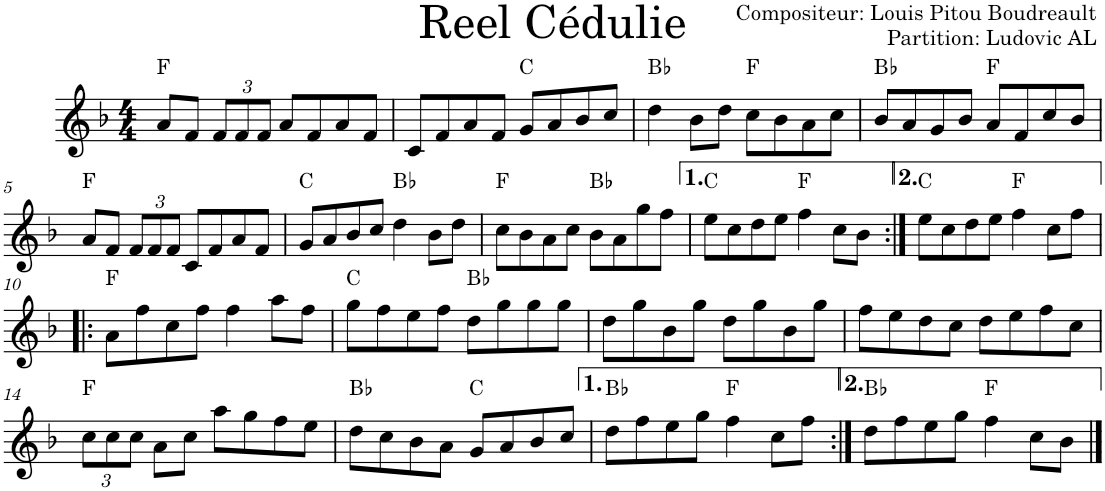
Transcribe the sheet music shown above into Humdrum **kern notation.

**kern	**harte
*part1	*part1
*staff1	*
*I"Violon	*
*I'Vln.	*
*clefG2	*
*k[b-]	*
*M4/4	*
=1	=1
8a/L	F:maj
8f/J	.
*Xbrackettup	*
12f/L	.
12f/	.
12f/J	.
8a/L	.
8f/	.
8a/	.
8f/J	.
=2	=2
8c/L	.
8f/	.
8a/	.
8f/J	.
8g/L	C:maj
8a/	.
8b-/	.
8cc/J	.
=3	=3
4dd\	Bb:maj
8b-\L	.
8dd\J	.
8cc\L	F:maj
8b-\	.
8a\	.
8cc\J	.
=4	=4
8b-/L	Bb:maj
8a/	.
8g/	.
8b-/J	.
8a/L	F:maj
8f/	.
8cc/	.
8b-/J	.
!!LO:LB:g=z
=5	=5
8a/L	F:maj
8f/J	.
12f/L	.
12f/	.
12f/J	.
8c/L	.
8f/	.
8a/	.
8f/J	.
=6	=6
8g/L	C:maj
8a/	.
8b-/	.
8cc/J	.
4dd\	Bb:maj
8b-\L	.
8dd\J	.
=7	=7
8cc\L	F:maj
8b-\	.
8a\	.
8cc\J	.
8b-\L	Bb:maj
8a\	.
8gg\	.
8ff\J	.
=8	=8
8ee\L	C:maj
8cc\	.
8dd\	.
8ee\J	.
4ff\	F:maj
8cc\L	.
8b-\J	.
=9:|!	=9:|!
8ee\L	C:maj
8cc\	.
8dd\	.
8ee\J	.
4ff\	F:maj
8cc\L	.
8ff\J	.
!!LO:LB:g=z
=10!|:	=10!|:
8a\L	F:maj
8ff\	.
8cc\	.
8ff\J	.
4ff\	.
8aa\L	.
8ff\J	.
=11	=11
8gg\L	C:maj
8ff\	.
8ee\	.
8ff\J	.
8dd\L	Bb:maj
8gg\	.
8gg\	.
8gg\J	.
=12	=12
8dd\L	.
8gg\	.
8b-\	.
8gg\J	.
8dd\L	.
8gg\	.
8b-\	.
8gg\J	.
=13	=13
8ff\L	.
8ee\	.
8dd\	.
8cc\J	.
8dd\L	.
8ee\	.
8ff\	.
8cc\J	.
!!LO:LB:g=z
=14	=14
12cc\L	F:maj
12cc\	.
12cc\J	.
8a\L	.
8cc\J	.
8aa\L	.
8gg\	.
8ff\	.
8ee\J	.
=15	=15
8dd\L	Bb:maj
8cc\	.
8b-\	.
8a\J	.
8g/L	C:maj
8a/	.
8b-/	.
8cc/J	.
=16	=16
8dd\L	Bb:maj
8ff\	.
8ee\	.
8gg\J	.
4ff\	F:maj
8cc\L	.
8ff\J	.
=17:|!	=17:|!
8dd\L	Bb:maj
8ff\	.
8ee\	.
8gg\J	.
4ff\	F:maj
8cc\L	.
8b-\J	.
==	==
*-	*-
